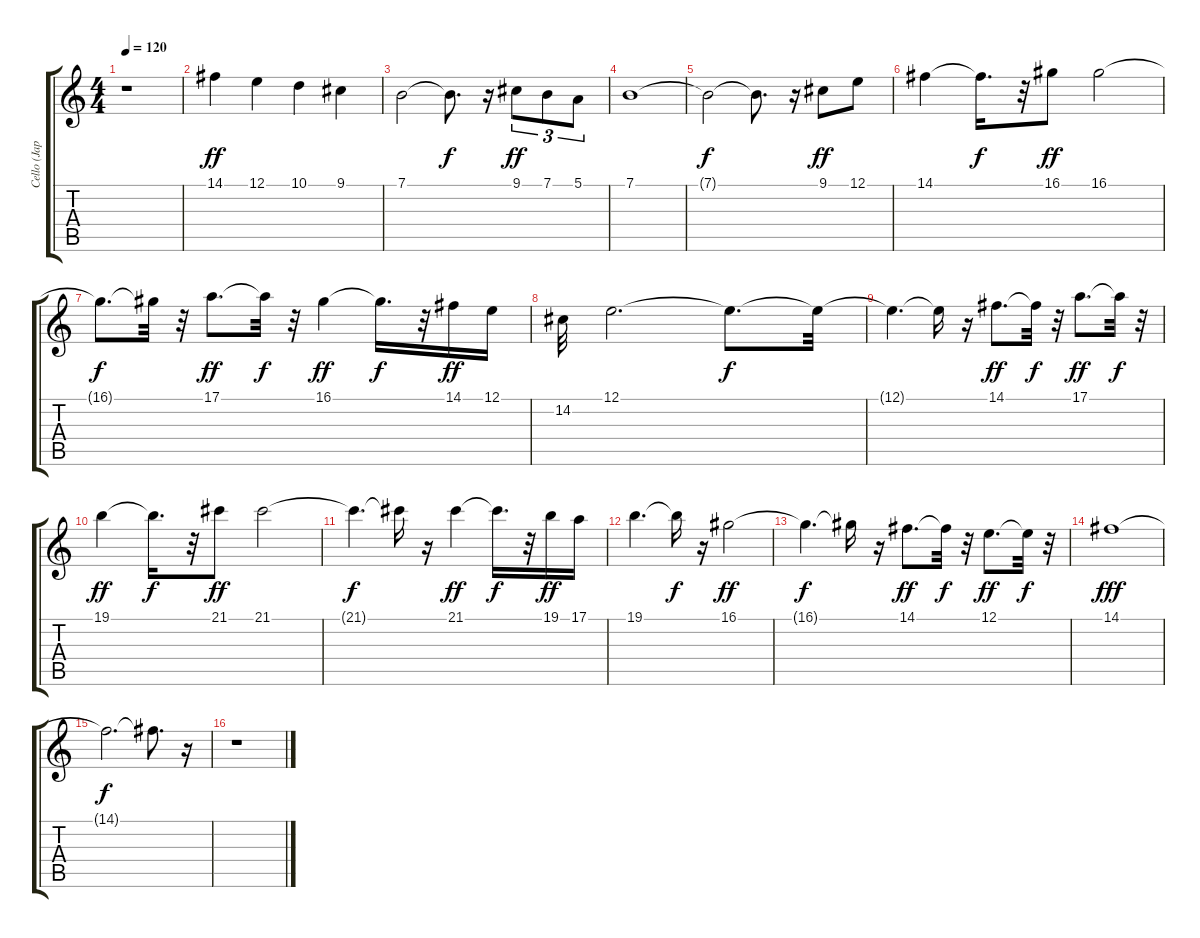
\track ("Cello (Japanese)" "Cello (Jap") {instrument frenchhorn}
\staff {score tabs}
\tuning (E4 B3 G3 D3 A2 E2) {hide}
\ts (4 4)
\tempo 120
\clef g2
\ks c
r.1{dy f} |
14.1.4{dy ff} 12.1.4 10.1.4 9.1.4 |
7.1.2 7.1{t}.8{d dy f} r.16 9.1.8{tu (3 2) dy ff} 7.1.8{tu (3 2)} 5.1.8{tu (3 2)} |
7.1.1 |
7.1{t}.2{dy f} 7.1{t}.8{d} r.16 9.1.8{dy ff} 12.1.8 |
14.1.4 14.1{t}.16{d dy f} r.32 16.1.8{dy ff} 16.1.2 |
16.1{t}.8{d dy f} 16.1{t}.32 r.32 17.1.8{d dy ff} 17.1{t}.32{dy f} r.32 16.1.4{dy ff} 16.1{t}.16{d dy f} r.32 14.1.16{dy ff} 12.1.16 |
14.2.32 12.1.2{d} 12.1{t}.8{d dy f} 12.1{t}.32 |
12.1{t}.4{d} 12.1{t}.16 r.16 14.1.8{d dy ff} 14.1{t}.32{dy f} r.32 17.1.8{d dy ff} 17.1{t}.32{dy f} r.32 |
19.1.4{dy ff} 19.1{t}.16{d dy f} r.32 21.1.8{dy ff} 21.1.2 |
21.1{t}.4{d dy f} 21.1{t}.16 r.16 21.1.4{dy ff} 21.1{t}.16{d dy f} r.32 19.1.16{dy ff} 17.1.16 |
19.1.4{d} 19.1{t}.16{dy f} r.16 16.1.2{dy ff} |
16.1{t}.4{d dy f} 16.1{t}.16 r.16 14.1.8{d dy ff} 14.1{t}.32{dy f} r.32 12.1.8{d dy ff} 12.1{t}.32{dy f} r.32 |
14.1.1{dy fff volume 16} |
14.1{t}.2{d dy f} 14.1{t}.8{d} r.16 |
r.1
